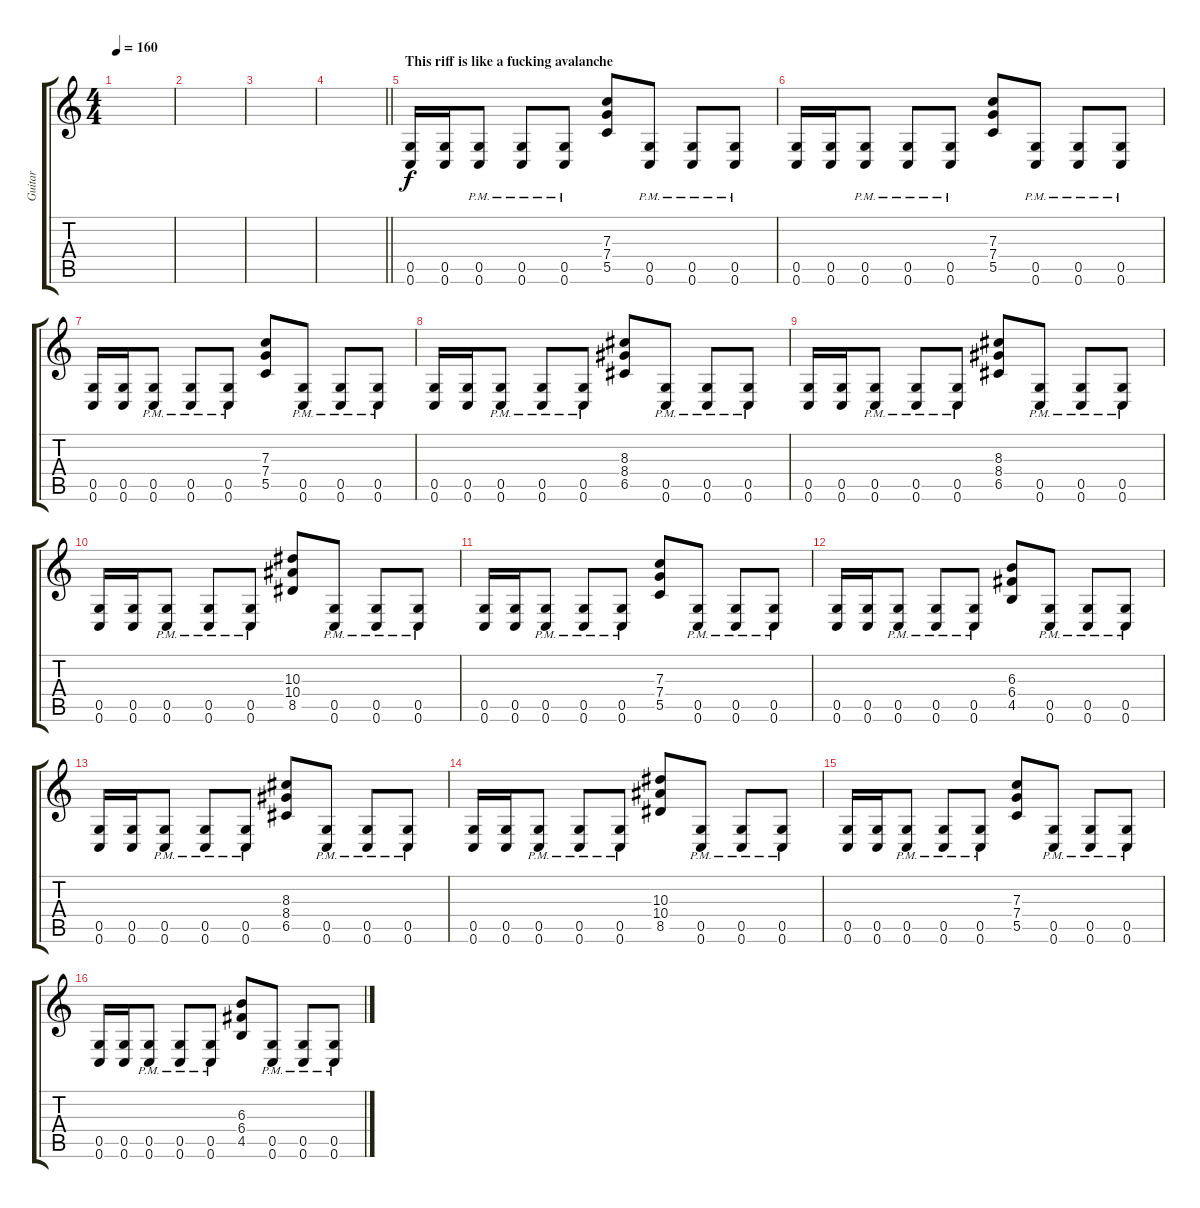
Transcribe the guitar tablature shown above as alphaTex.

\track ("Guitar" "Guitar") {instrument distortionguitar}
\staff {score tabs}
\tuning (D4 A3 F3 C3 G2 C2) {hide}
\ts (4 4)
\section ("" "")
\tempo 160
\clef g2
\ks c
|
|
|
\barLineRight lightlight
|
\section ("" "This riff is like a fucking avalanche")
(0.5 0.6).16 (0.5 0.6).16 (0.5{pm} 0.6{pm}).8 (0.5{pm} 0.6{pm}).8 (0.5{pm} 0.6{pm}).8 (7.3 7.4 5.5).8 (0.5{pm} 0.6{pm}).8 (0.5{pm} 0.6{pm}).8 (0.5{pm} 0.6{pm}).8 |
(0.5 0.6).16 (0.5 0.6).16 (0.5{pm} 0.6{pm}).8 (0.5{pm} 0.6{pm}).8 (0.5{pm} 0.6{pm}).8 (7.3 7.4 5.5).8 (0.5{pm} 0.6{pm}).8 (0.5{pm} 0.6{pm}).8 (0.5{pm} 0.6{pm}).8 |
(0.5 0.6).16 (0.5 0.6).16 (0.5{pm} 0.6{pm}).8 (0.5{pm} 0.6{pm}).8 (0.5{pm} 0.6{pm}).8 (7.3 7.4 5.5).8 (0.5{pm} 0.6{pm}).8 (0.5{pm} 0.6{pm}).8 (0.5{pm} 0.6{pm}).8 |
(0.5 0.6).16 (0.5 0.6).16 (0.5{pm} 0.6{pm}).8 (0.5{pm} 0.6{pm}).8 (0.5{pm} 0.6{pm}).8 (8.3 8.4 6.5).8 (0.5{pm} 0.6{pm}).8 (0.5{pm} 0.6{pm}).8 (0.5{pm} 0.6{pm}).8 |
(0.5 0.6).16 (0.5 0.6).16 (0.5{pm} 0.6{pm}).8 (0.5{pm} 0.6{pm}).8 (0.5{pm} 0.6{pm}).8 (8.3 8.4 6.5).8 (0.5{pm} 0.6{pm}).8 (0.5{pm} 0.6{pm}).8 (0.5{pm} 0.6{pm}).8 |
(0.5 0.6).16 (0.5 0.6).16 (0.5{pm} 0.6{pm}).8 (0.5{pm} 0.6{pm}).8 (0.5{pm} 0.6{pm}).8 (10.3 10.4 8.5).8 (0.5{pm} 0.6{pm}).8 (0.5{pm} 0.6{pm}).8 (0.5{pm} 0.6{pm}).8 |
(0.5 0.6).16 (0.5 0.6).16 (0.5{pm} 0.6{pm}).8 (0.5{pm} 0.6{pm}).8 (0.5{pm} 0.6{pm}).8 (7.3 7.4 5.5).8 (0.5{pm} 0.6{pm}).8 (0.5{pm} 0.6{pm}).8 (0.5{pm} 0.6{pm}).8 |
(0.5 0.6).16 (0.5 0.6).16 (0.5{pm} 0.6{pm}).8 (0.5{pm} 0.6{pm}).8 (0.5{pm} 0.6{pm}).8 (6.3 6.4 4.5).8 (0.5{pm} 0.6{pm}).8 (0.5{pm} 0.6{pm}).8 (0.5{pm} 0.6{pm}).8 |
(0.5 0.6).16 (0.5 0.6).16 (0.5{pm} 0.6{pm}).8 (0.5{pm} 0.6{pm}).8 (0.5{pm} 0.6{pm}).8 (8.3 8.4 6.5).8 (0.5{pm} 0.6{pm}).8 (0.5{pm} 0.6{pm}).8 (0.5{pm} 0.6{pm}).8 |
(0.5 0.6).16 (0.5 0.6).16 (0.5{pm} 0.6{pm}).8 (0.5{pm} 0.6{pm}).8 (0.5{pm} 0.6{pm}).8 (10.3 10.4 8.5).8 (0.5{pm} 0.6{pm}).8 (0.5{pm} 0.6{pm}).8 (0.5{pm} 0.6{pm}).8 |
(0.5 0.6).16 (0.5 0.6).16 (0.5{pm} 0.6{pm}).8 (0.5{pm} 0.6{pm}).8 (0.5{pm} 0.6{pm}).8 (7.3 7.4 5.5).8 (0.5{pm} 0.6{pm}).8 (0.5{pm} 0.6{pm}).8 (0.5{pm} 0.6{pm}).8 |
(0.5 0.6).16 (0.5 0.6).16 (0.5{pm} 0.6{pm}).8 (0.5{pm} 0.6{pm}).8 (0.5{pm} 0.6{pm}).8 (6.3 6.4 4.5).8 (0.5{pm} 0.6{pm}).8 (0.5{pm} 0.6{pm}).8 (0.5{pm} 0.6{pm}).8
